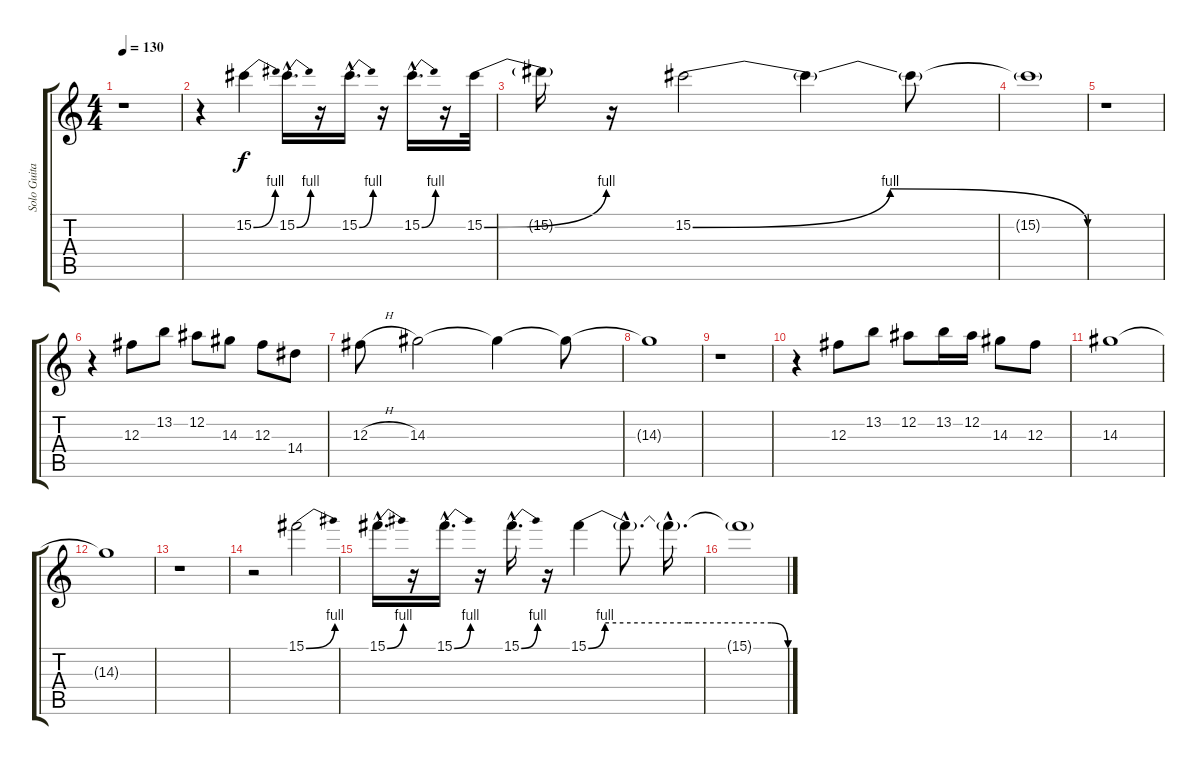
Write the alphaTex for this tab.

\track ("Solo Guitar" "Solo Guita") {instrument overdrivenguitar}
\staff {score tabs}
\tuning (Eb4 Bb3 Gb3 Db3 Ab2 Eb2) {hide}
\ts (4 4)
\tempo 130
\clef g2
\ks c
r.1{dy f} |
r.4 15.2{be (bend 0 0 60 4)}.4 15.2{be (bend 0 0 60 4) hac}.16{d} r.16 15.2{be (bend 0 0 60 4) hac}.16{d} r.16 15.2{be (bend 0 0 60 4) hac}.16{d} r.16 15.2{be (bend 0 0 60 4)}.32 |
15.2{t}.16 r.16 15.2{be (bendrelease 0 0 3 4 55 4 60 0)}.2 15.2{t}.4 15.2{t}.8 |
15.2{t}.1 |
r.1 |
r.4 12.3.8 13.2.8 12.2.8 14.3.8 12.3.8 14.4.8 |
12.3{h}.8 14.3.2 14.3{t}.4 14.3{t}.8 |
14.3{t}.1 |
r.1 |
r.4 12.3.8 13.2.8 12.2.8 13.2.16 12.2.16 14.3.8 12.3.8 |
14.3.1 |
14.3{t}.1 |
r.1 |
r.2 15.1{be (bend 0 0 60 4)}.2{volume 10} |
15.1{be (bend 0 0 60 4) hac}.16{d} r.16 15.1{be (bend 0 0 60 4) hac}.16{d volume 9} r.16 15.1{be (bend 0 0 60 4) hac}.16{d} r.16 15.1{be (custom 0 0 5 4 30 4 55 4 60 0)}.4{volume 8} 15.1{hac t}.8{d} 15.1{hac t}.16{d} |
15.1{t}.1
